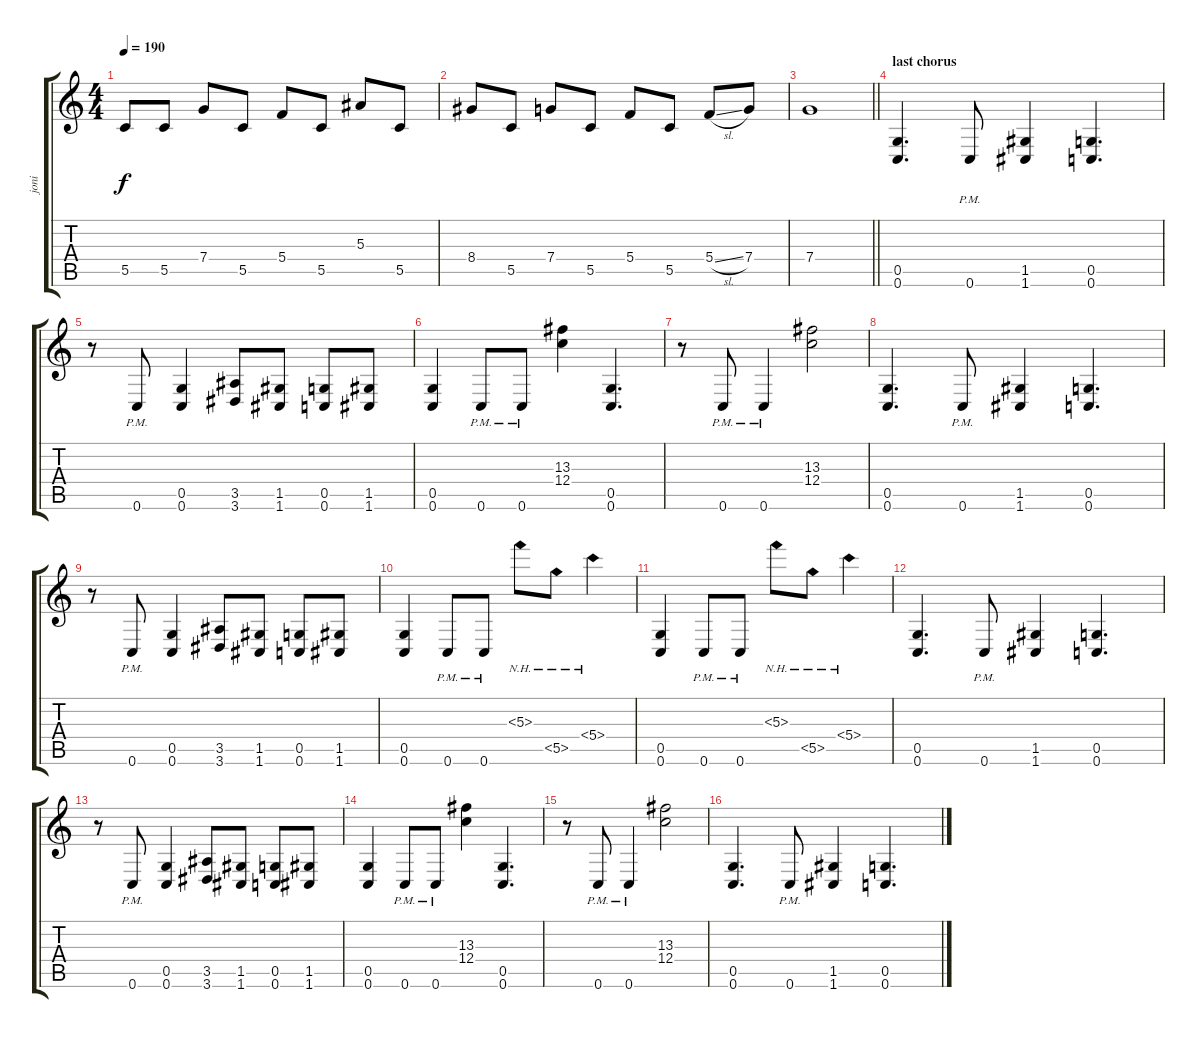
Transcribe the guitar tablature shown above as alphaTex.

\track ("joni" "joni") {instrument distortionguitar}
\staff {score tabs}
\tuning (D4 A3 F3 C3 G2 C2) {hide}
\ts (4 4)
\tempo 190
\clef g2
\ks c
5.5.8{dy f} 5.5.8 7.4.8 5.5.8 5.4.8 5.5.8 5.3.8 5.5.8 |
8.4.8 5.5.8 7.4.8 5.5.8 5.4.8 5.5.8 5.4{sl}.8 7.4.8 |
\barLineRight lightlight
7.4.1 |
\section ("" "last chorus")
(0.5 0.6).4{d} 0.6{pm}.8 (1.5 1.6).4 (0.5 0.6).4{d} |
r.8 0.6{pm}.8 (0.5 0.6).4 (3.5 3.6).8 (1.5 1.6).8 (0.5 0.6).8 (1.5 1.6).8 |
(0.5 0.6).4 0.6{pm}.8 0.6{pm}.8 (13.3 12.4).4 (0.5 0.6).4{d} |
r.8 0.6{pm}.8 0.6{pm}.4 (13.3 12.4).2 |
(0.5 0.6).4{d} 0.6{pm}.8 (1.5 1.6).4 (0.5 0.6).4{d} |
r.8 0.6{pm}.8 (0.5 0.6).4 (3.5 3.6).8 (1.5 1.6).8 (0.5 0.6).8 (1.5 1.6).8 |
(0.5 0.6).4 0.6{pm}.8 0.6{pm}.8 5.3{nh}.8 5.5{nh}.8 5.4{nh}.4 |
(0.5 0.6).4 0.6{pm}.8 0.6{pm}.8 5.3{nh}.8 5.5{nh}.8 5.4{nh}.4 |
(0.5 0.6).4{d} 0.6{pm}.8 (1.5 1.6).4 (0.5 0.6).4{d} |
r.8 0.6{pm}.8 (0.5 0.6).4 (3.5 3.6).8 (1.5 1.6).8 (0.5 0.6).8 (1.5 1.6).8 |
(0.5 0.6).4 0.6{pm}.8 0.6{pm}.8 (13.3 12.4).4 (0.5 0.6).4{d} |
r.8 0.6{pm}.8 0.6{pm}.4 (13.3 12.4).2 |
(0.5 0.6).4{d} 0.6{pm}.8 (1.5 1.6).4 (0.5 0.6).4{d}
